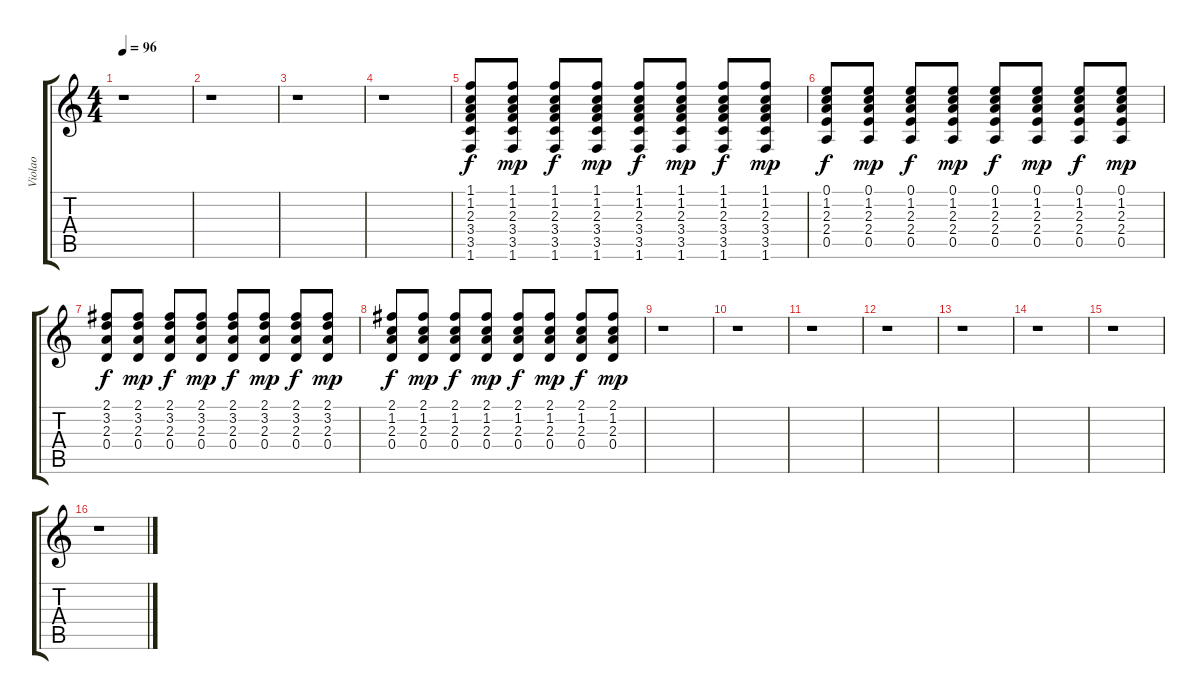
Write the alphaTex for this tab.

\track ("Violao" "Violao") {instrument acousticguitarsteel}
\staff {score tabs}
\tuning (E4 B3 G3 D3 A2 E2) {hide}
\ts (4 4)
\tempo 96
\clef g2
\ks c
r.1{dy mp} |
r.1 |
r.1 |
r.1 |
(1.1 1.2 2.3 3.4 3.5 1.6).8{dy f} (1.1 1.2 2.3 3.4 3.5 1.6).8{dy mp} (1.1 1.2 2.3 3.4 3.5 1.6).8{dy f} (1.1 1.2 2.3 3.4 3.5 1.6).8{dy mp} (1.1 1.2 2.3 3.4 3.5 1.6).8{dy f} (1.1 1.2 2.3 3.4 3.5 1.6).8{dy mp} (1.1 1.2 2.3 3.4 3.5 1.6).8{dy f} (1.1 1.2 2.3 3.4 3.5 1.6).8{dy mp} |
(0.1 1.2 2.3 2.4 0.5).8{dy f} (0.1 1.2 2.3 2.4 0.5).8{dy mp} (0.1 1.2 2.3 2.4 0.5).8{dy f} (0.1 1.2 2.3 2.4 0.5).8{dy mp} (0.1 1.2 2.3 2.4 0.5).8{dy f} (0.1 1.2 2.3 2.4 0.5).8{dy mp} (0.1 1.2 2.3 2.4 0.5).8{dy f} (0.1 1.2 2.3 2.4 0.5).8{dy mp} |
(2.1 3.2 2.3 0.4).8{dy f} (2.1 3.2 2.3 0.4).8{dy mp} (2.1 3.2 2.3 0.4).8{dy f} (2.1 3.2 2.3 0.4).8{dy mp} (2.1 3.2 2.3 0.4).8{dy f} (2.1 3.2 2.3 0.4).8{dy mp} (2.1 3.2 2.3 0.4).8{dy f} (2.1 3.2 2.3 0.4).8{dy mp} |
(2.1 1.2 2.3 0.4).8{dy f} (2.1 1.2 2.3 0.4).8{dy mp} (2.1 1.2 2.3 0.4).8{dy f} (2.1 1.2 2.3 0.4).8{dy mp} (2.1 1.2 2.3 0.4).8{dy f} (2.1 1.2 2.3 0.4).8{dy mp} (2.1 1.2 2.3 0.4).8{dy f} (2.1 1.2 2.3 0.4).8{dy mp} |
r.1 |
r.1 |
r.1 |
r.1 |
r.1 |
r.1 |
r.1 |
r.1
